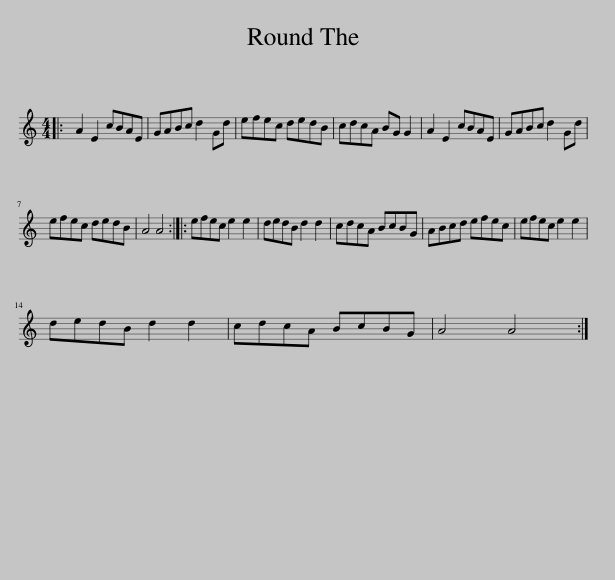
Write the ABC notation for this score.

X:1
L:1/8
M:4/4
I:linebreak $
K:C
V:1 treble
V:1
|: A2 E2 cBAE | GABc d2 Gd | efec dedB | cdcA BG G2 | A2 E2 cBAE | %5
 GABc d2 Gd |$ efec dedB | A4 A4 :: efec e2 e2 | dedB d2 d2 | %10
 cdcA BcBG | ABcd efec | efec e2 e2 |$ dedB d2 d2 | cdcA BcBG | %15
 A4 A4 :| %16
